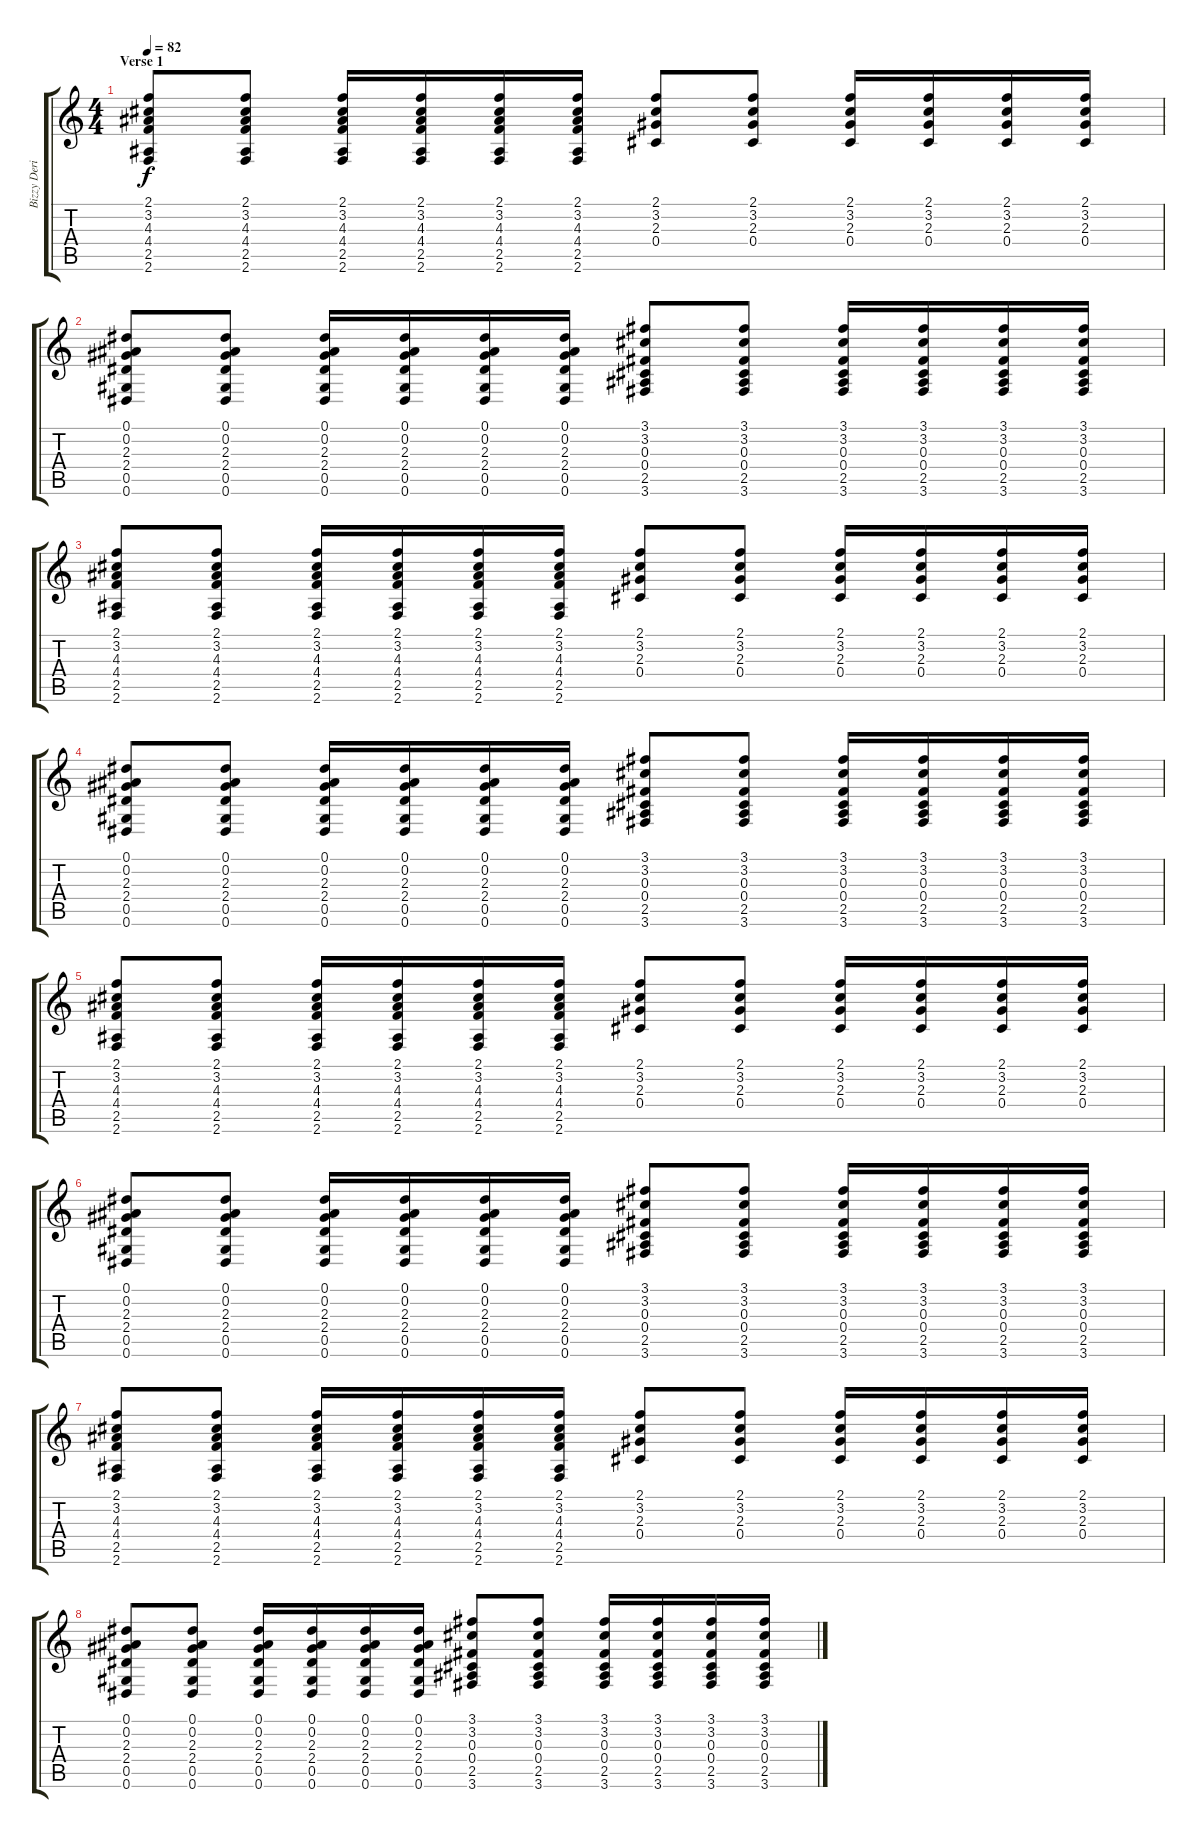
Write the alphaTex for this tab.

\track ("Bizzy Derick - Lead Guitar" "Bizzy Deri") {instrument acousticguitarsteel}
\staff {score tabs}
\tuning (Eb4 Bb3 Gb3 Db3 Ab2 Eb2) {hide}
\ts (4 4)
\section ("" "Verse 1")
\tempo 82
\clef g2
\ks c
(2.1 3.2 4.3 4.4 2.5 2.6).8{dy f instrument acousticguitarsteel} (2.1 3.2 4.3 4.4 2.5 2.6).8 (2.1 3.2 4.3 4.4 2.5 2.6).16 (2.1 3.2 4.3 4.4 2.5 2.6).16 (2.1 3.2 4.3 4.4 2.5 2.6).16 (2.1 3.2 4.3 4.4 2.5 2.6).16 (2.1 3.2 2.3 0.4).8 (2.1 3.2 2.3 0.4).8 (2.1 3.2 2.3 0.4).16 (2.1 3.2 2.3 0.4).16 (2.1 3.2 2.3 0.4).16 (2.1 3.2 2.3 0.4).16 |
(0.1 0.2 2.3 2.4 0.5 0.6).8 (0.1 0.2 2.3 2.4 0.5 0.6).8 (0.1 0.2 2.3 2.4 0.5 0.6).16 (0.1 0.2 2.3 2.4 0.5 0.6).16 (0.1 0.2 2.3 2.4 0.5 0.6).16 (0.1 0.2 2.3 2.4 0.5 0.6).16 (3.1 3.2 0.3 0.4 2.5 3.6).8 (3.1 3.2 0.3 0.4 2.5 3.6).8 (3.1 3.2 0.3 0.4 2.5 3.6).16 (3.1 3.2 0.3 0.4 2.5 3.6).16 (3.1 3.2 0.3 0.4 2.5 3.6).16 (3.1 3.2 0.3 0.4 2.5 3.6).16 |
(2.1 3.2 4.3 4.4 2.5 2.6).8 (2.1 3.2 4.3 4.4 2.5 2.6).8 (2.1 3.2 4.3 4.4 2.5 2.6).16 (2.1 3.2 4.3 4.4 2.5 2.6).16 (2.1 3.2 4.3 4.4 2.5 2.6).16 (2.1 3.2 4.3 4.4 2.5 2.6).16 (2.1 3.2 2.3 0.4).8 (2.1 3.2 2.3 0.4).8 (2.1 3.2 2.3 0.4).16 (2.1 3.2 2.3 0.4).16 (2.1 3.2 2.3 0.4).16 (2.1 3.2 2.3 0.4).16 |
(0.1 0.2 2.3 2.4 0.5 0.6).8 (0.1 0.2 2.3 2.4 0.5 0.6).8 (0.1 0.2 2.3 2.4 0.5 0.6).16 (0.1 0.2 2.3 2.4 0.5 0.6).16 (0.1 0.2 2.3 2.4 0.5 0.6).16 (0.1 0.2 2.3 2.4 0.5 0.6).16 (3.1 3.2 0.3 0.4 2.5 3.6).8 (3.1 3.2 0.3 0.4 2.5 3.6).8 (3.1 3.2 0.3 0.4 2.5 3.6).16 (3.1 3.2 0.3 0.4 2.5 3.6).16 (3.1 3.2 0.3 0.4 2.5 3.6).16 (3.1 3.2 0.3 0.4 2.5 3.6).16 |
(2.1 3.2 4.3 4.4 2.5 2.6).8 (2.1 3.2 4.3 4.4 2.5 2.6).8 (2.1 3.2 4.3 4.4 2.5 2.6).16 (2.1 3.2 4.3 4.4 2.5 2.6).16 (2.1 3.2 4.3 4.4 2.5 2.6).16 (2.1 3.2 4.3 4.4 2.5 2.6).16 (2.1 3.2 2.3 0.4).8 (2.1 3.2 2.3 0.4).8 (2.1 3.2 2.3 0.4).16 (2.1 3.2 2.3 0.4).16 (2.1 3.2 2.3 0.4).16 (2.1 3.2 2.3 0.4).16 |
(0.1 0.2 2.3 2.4 0.5 0.6).8 (0.1 0.2 2.3 2.4 0.5 0.6).8 (0.1 0.2 2.3 2.4 0.5 0.6).16 (0.1 0.2 2.3 2.4 0.5 0.6).16 (0.1 0.2 2.3 2.4 0.5 0.6).16 (0.1 0.2 2.3 2.4 0.5 0.6).16 (3.1 3.2 0.3 0.4 2.5 3.6).8 (3.1 3.2 0.3 0.4 2.5 3.6).8 (3.1 3.2 0.3 0.4 2.5 3.6).16 (3.1 3.2 0.3 0.4 2.5 3.6).16 (3.1 3.2 0.3 0.4 2.5 3.6).16 (3.1 3.2 0.3 0.4 2.5 3.6).16 |
(2.1 3.2 4.3 4.4 2.5 2.6).8 (2.1 3.2 4.3 4.4 2.5 2.6).8 (2.1 3.2 4.3 4.4 2.5 2.6).16 (2.1 3.2 4.3 4.4 2.5 2.6).16 (2.1 3.2 4.3 4.4 2.5 2.6).16 (2.1 3.2 4.3 4.4 2.5 2.6).16 (2.1 3.2 2.3 0.4).8 (2.1 3.2 2.3 0.4).8 (2.1 3.2 2.3 0.4).16 (2.1 3.2 2.3 0.4).16 (2.1 3.2 2.3 0.4).16 (2.1 3.2 2.3 0.4).16 |
(0.1 0.2 2.3 2.4 0.5 0.6).8 (0.1 0.2 2.3 2.4 0.5 0.6).8 (0.1 0.2 2.3 2.4 0.5 0.6).16 (0.1 0.2 2.3 2.4 0.5 0.6).16 (0.1 0.2 2.3 2.4 0.5 0.6).16 (0.1 0.2 2.3 2.4 0.5 0.6).16 (3.1 3.2 0.3 0.4 2.5 3.6).8 (3.1 3.2 0.3 0.4 2.5 3.6).8 (3.1 3.2 0.3 0.4 2.5 3.6).16 (3.1 3.2 0.3 0.4 2.5 3.6).16 (3.1 3.2 0.3 0.4 2.5 3.6).16 (3.1 3.2 0.3 0.4 2.5 3.6).16
